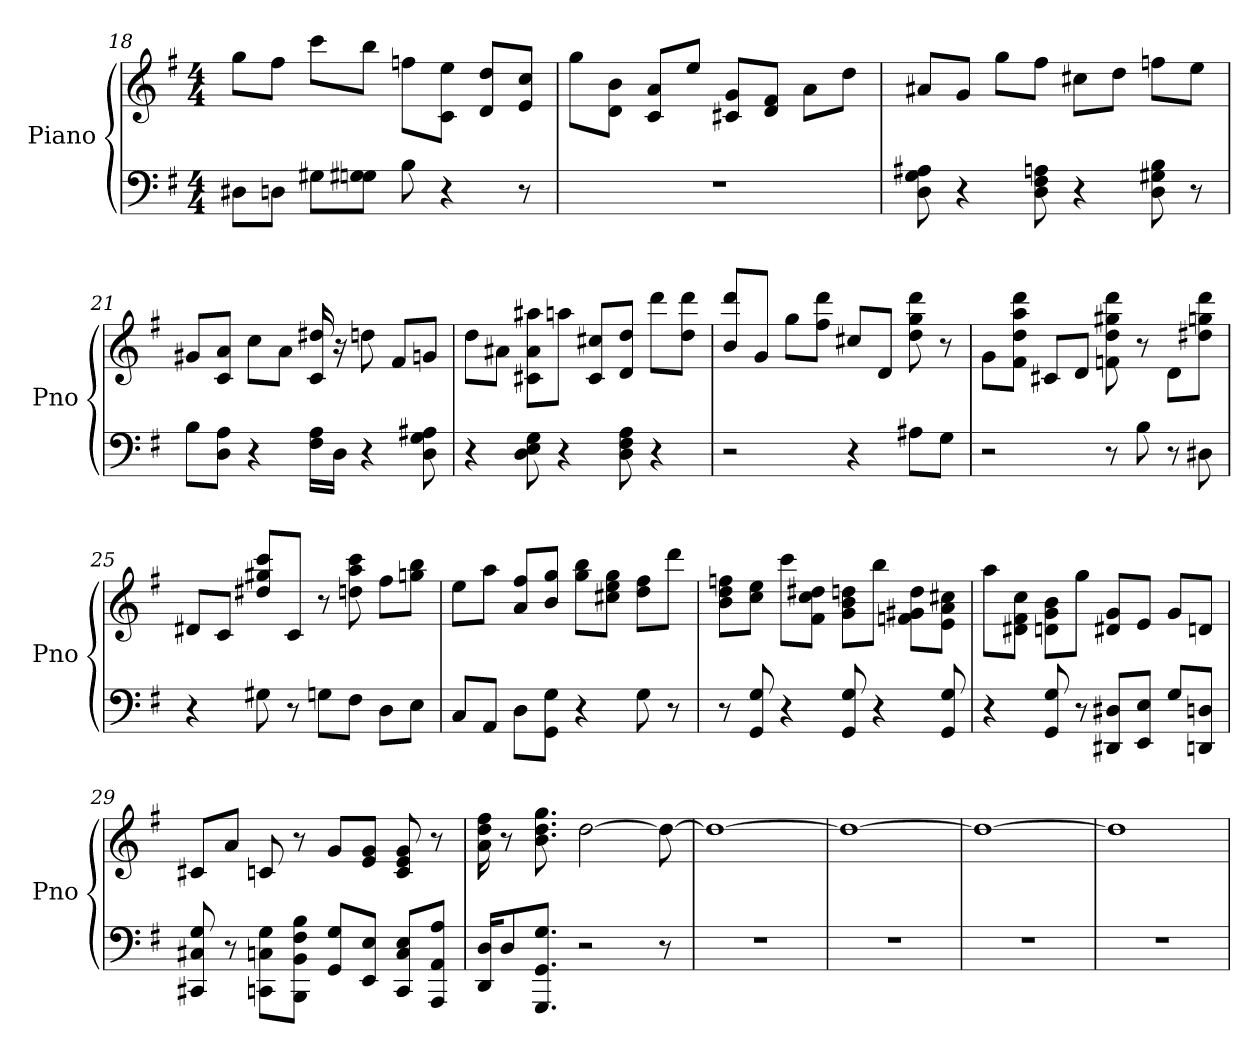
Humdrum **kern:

**kern	**kern
*part1	*part1
*staff2	*staff1
*I"Piano	*
*I'Pno	*
*clefF4	*clefG2
*k[f#]	*k[f#]
*G:	*G:
*M4/4	*M4/4
=18	=18
8D#\L	8gg\L
8D\J	8ff#\J
8G#\L	8ccc\L
8G\ 8G#\J	8bb\J
8B	8ff\L
4r	8c\ 8ee\J
.	8dd/ 8d/L
8r	8cc/ 8e/J
=19	=19
1r	8gg\L
.	8b\ 8d\J
.	8c/ 8a/L
.	8ee/J
.	8g/ 8c#/L
.	8f#/ 8d/J
.	8a\L
.	8dd\J
=20	=20
8D 8G 8A#	8a#/L
4r	8g/J
.	8gg\L
8D 8A 8F#	8ff#\J
4r	8cc#\L
.	8dd\J
8D 8B 8G#	8ff\L
8r	8ee\J
=21	=21
8B\L	8g#/L
8A\ 8D\J	8a/ 8c/J
4r	8cc\L
.	8a\J
16A\ 16F#\LL	16dd# 16c
16D\JJ	16r
4r	8dd
.	8f#/L
8A# 8G 8D	8g/J
=22	=22
4r	8dd\L
.	8a#\J
8E 8D 8G	8aa#\ 8c#\ 8a#\L
4r	8aa\J
.	8c#/ 8cc#/L
8A 8D 8F#	8dd/ 8d/J
4r	8ddd\L
.	8dd\ 8ddd\J
=23	=23
2r	8b/ 8ddd/L
.	8g/J
.	8gg\L
.	8ddd\ 8ff#\J
4r	8cc#/L
.	8d/J
8A#\L	8ddd 8gg 8dd
8G\J	8r
=24	=24
2r	8g\L
.	8aa\ 8f#\ 8dd\ 8ddd\J
.	8c#/L
.	8d/J
8r	8ddd 8f 8gg# 8dd
8B	8r
8r	8d\L
8D#	8gg\ 8dd#\ 8ddd\J
=25	=25
4r	8d#/L
.	8c/J
8G#	8gg#/ 8dd#/ 8ccc/L
8r	8c/J
8G\L	8r
8F#\J	8dd 8aa 8ccc
8D\L	8ff#\L
8E\J	8gg\ 8bb\J
=26	=26
8C/L	8ee\L
8AA/J	8aa\J
8D\L	8a/ 8ff#/L
8GG\ 8G\J	8gg/ 8b/J
4r	8gg\ 8bb\L
.	8ee\ 8gg\ 8cc#\J
8G	8dd\ 8ff#\L
8r	8ddd\J
=27	=27
8r	8b\ 8dd\ 8ff\L
8GG 8G	8cc\ 8ee\J
4r	8ccc\L
.	8cc\ 8f#\ 8dd#\J
8G 8GG	8b\ 8dd\ 8g\L
4r	8bb\J
.	8dd\ 8f\ 8g#\L
8G 8GG	8e\ 8a\ 8cc#\J
=28	=28
4r	8aa\L
.	8f#\ 8cc\ 8d#\J
8G 8GG	8b\ 8d\ 8g\L
8r	8gg\J
8D#/ 8DD#/L	8g/ 8d#/L
8E/ 8EE/J	8e/J
8G/L	8g/L
8D/ 8DD/J	8d/J
=29	=29
8G 8C# 8CC#	8c#/L
8r	8a/J
8G\ 8C\ 8CC\L	8c
8BB\ 8BBB\ 8F#\ 8B\J	8r
8G/ 8GG/L	8g/L
8E/ 8EE/J	8g/ 8e/J
8E/ 8C/ 8CC/L	8e 8g 8c
8A/ 8AA/ 8AAA/J	8r
=30	=30
16D/ 16DD/KL	16ff# 16dd 16a
8D/	8r
8.GG/ 8.G/ 8.GGG/J	8.gg 8.dd 8.b
2r	[2dd
8r	8dd_
=31	=31
1r	1dd_
=32	=32
1r	1dd_
=33	=33
1r	1dd_
=34	=34
1r	1dd]
=	=
*-	*-
